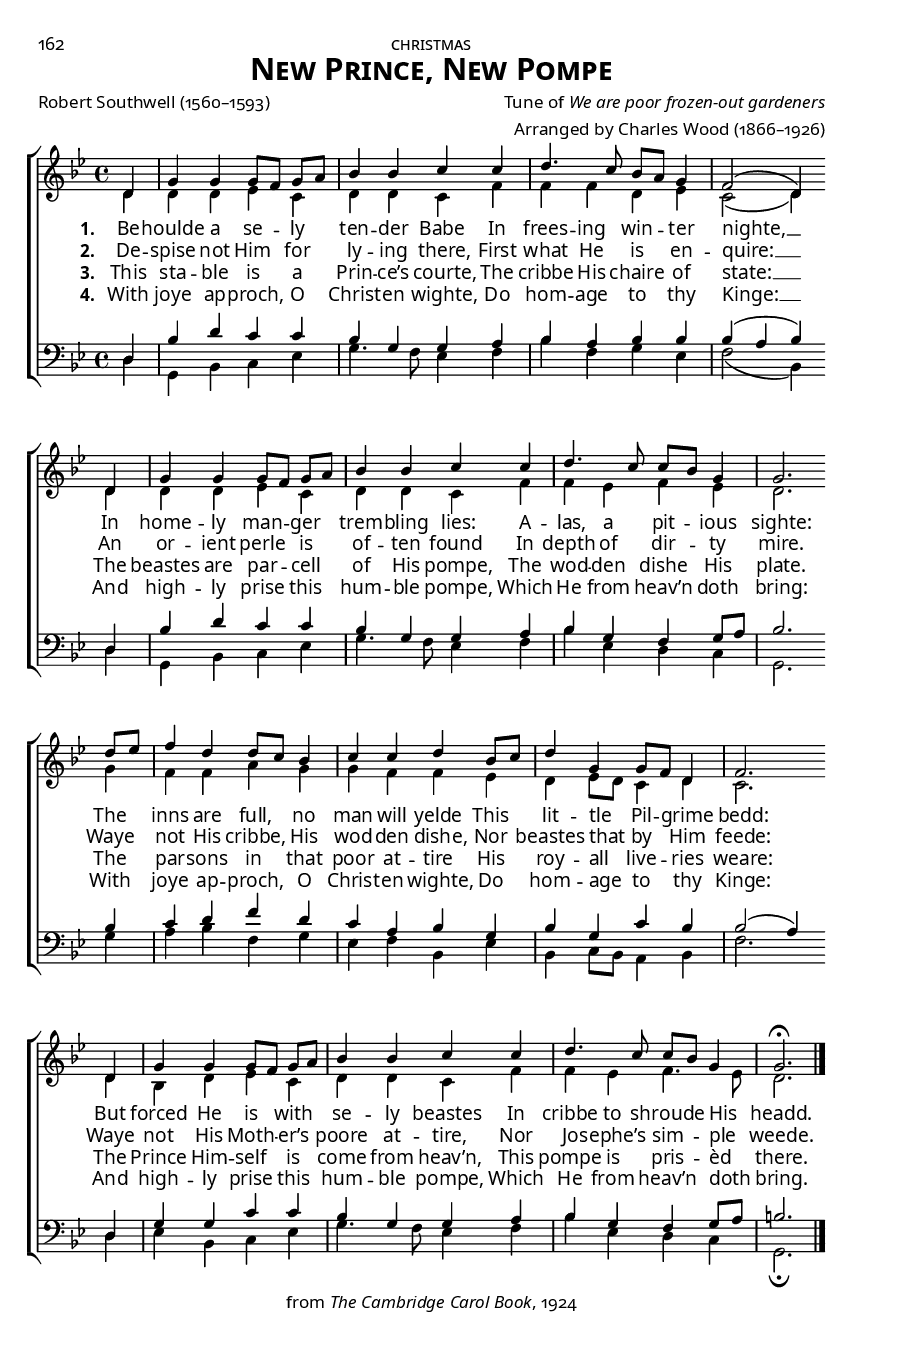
\version "2.14.2"
\include "util.ly"
\header {
  title = \markup{\override #'(font-name . "Garamond Premier Pro Semibold"){ \abs-fontsize #15 \smallCapsOldStyle"New Prince, New Pompe"}}
  poet = \markup\oldStyleNum"Robert Southwell (1560–1593)"
  composer = \markup {"Tune of" \italic"We are poor frozen-out gardeners"}
  arranger = \markup\oldStyleNum"Arranged by Charles Wood (1866–1926)"
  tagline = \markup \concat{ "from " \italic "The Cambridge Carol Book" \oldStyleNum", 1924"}
}
\paper {
  %print-all-headers = ##f
  paper-height = 9\in
  paper-width = 6\in
  indent = 0\in
  %system-system-spacing = #'((basic-distance . 10) (padding . 0))
  %system-system-spacing =
  %  #'((basic-distance . 0)
  %     (minimum-distance . 0)
  %     (padding . -0.35)
  %     (stretchability . 100))
  ragged-last-bottom = ##f
  ragged-bottom = ##f
  two-sided = ##t
  inner-margin = 0.5\in
  outer-margin = 0.25\in
  top-margin = 0.25\in
  bottom-margin = 0.25\in
  first-page-number = #162
  print-first-page-number = ##t
  headerLine = \markup{\override #'(font-name . "Garamond Premier Pro") \smallCapsOldStyle"christmas"}
  oddHeaderMarkup = \markup\fill-line{
     \override #'(font-name . "Garamond Premier Pro")\abs-fontsize #8.5
     \combine 
        \fill-line{"" \on-the-fly #print-page-number-check-first
        \oldStylePageNum""
        }
        \fill-line{\headerLine}
  }
  evenHeaderMarkup = \markup {
     \override #'(font-name . "Garamond Premier Pro")\abs-fontsize #8.5
     \combine
        \on-the-fly #print-page-number-check-first
        \oldStylePageNum""
        \fill-line{\headerLine}
  }
}
#(set-global-staff-size 15) \paper{ #(define fonts (make-pango-font-tree "GoudyOlSt BT" "Garamond Premier Pro" "Garamond Premier Pro" (/ 15 20))) }
global = {
  \key bes \major
  \time 4/4
  \autoBeamOff
  \override DynamicLineSpanner #'staff-padding = #0.0
  \override DynamicLineSpanner #'Y-extent = #'(-1 . 1)
}

sopMusic = \relative c' {
  \partial 4 d4 |
  g g g8[ f] g[ a] |
  bes4 bes c c |
  d4. c8 bes[ a] g4 |
  
  f2( d4) \bar""\break d |
  g g g8[ f] g[ a] |
  bes4 bes c c |
  
  d4. c8 c[ bes] g4 |
  g2. \bar""\break d'8[ ees] |
  f4 d d8[ c] bes4 |
  c c d bes8[ c] |
  d4 g, g8[ f] d4 |
  
  f2. \bar""\break d4 |
  g g g8[ f] g[ a] |
  bes4 bes c c |
  d4. c8 c[ bes] g4 |
  \partial 2. g2.\fermata \bar "|."
}
sopWords = \lyricmode {
  
}

altoMusic = \relative c' {
  d4 |
  d d ees c |
  d d c f |
  f f d ees |
  
  c2( d4) d |
  d d ees c |
  d d c f |
  
  f ees f ees |
  d2. g4 |
  f f a g |
  g f f ees |
  d ees8[ d] c4 d |
  
  c2. d4 |
  bes d ees c |
  d d c f |
  f ees f4. ees8 |
  d2. \bar "|."
}
altoWords = \lyricmode {
  \dropLyricsV
  \set stanza = #"1. "
  Be -- houlde a se -- ly ten -- der Babe
  In frees -- ing win -- ter nighte, __
  In home -- ly man -- ger trem -- bling lies:
  A -- las, a pit -- ious sighte:
  The inns are full, no man will yelde
  This lit -- tle Pil -- grime bedd:
  But forced He is with se -- ly beastes
  In cribbe to \set associatedVoice = "tenors" shroude His headd.
}
altoWordsII = \lyricmode {
  \dropLyricsV
%\markup\italic
  \set stanza = #"2. "
  De -- spise not Him for ly -- ing there,
  First what He is en -- quire: __
  An or -- ient perle is of -- ten found
  In depth of dir -- ty mire.
  Waye not His cribbe, His wod -- den dishe,
  Nor beastes that by Him feede:
  Waye not His Moth -- er’s poore at -- tire,
  Nor Jo -- sephe’s \set associatedVoice = "tenors" sim -- ple weede.
  \set ignoreMelismata = ##t
}
altoWordsIII = \lyricmode {
  \dropLyricsV
  \set stanza = #"3. "
  This sta -- ble is a Prin -- ce’s courte,
  The cribbe His chaire of state: __
  The beastes are par -- cell of His pompe,
  The wod -- den dishe His plate.
  The par -- sons in that poor at -- tire
  His roy -- all live -- ries weare:
  The Prince Him -- self is come from heav’n,
  This pompe is \set associatedVoice = "tenors" pris -- èd there.
  \set ignoreMelismata = ##t
}
altoWordsIV = \lyricmode {
  \dropLyricsV
  \set stanza = #"4. "
  With joye ap -- proch, O Christ -- en wighte,
  Do hom -- age to thy Kinge: __
  And high -- ly prise this hum -- ble pompe,
  Which He from heav’n doth bring:
  With joye ap -- proch, O Christ -- en wighte,
  Do hom -- age to thy Kinge:
  And high -- ly prise this hum -- ble pompe,
  Which He from \set associatedVoice = "tenors" heav’n doth bring.
  \set ignoreMelismata = ##t
}
altoWordsV = \lyricmode {
  \set stanza = #"5. "
  \set ignoreMelismata = ##t
}
altoWordsVI = \lyricmode {
  \set stanza = #"6. "
  \set ignoreMelismata = ##t
}
tenorMusic = \relative c {
  d4 |
  bes' d c c |
  bes g g a |
  bes a bes bes |
  
  bes( a bes) d, |
  bes' d c c |
  bes g g a |
  
  bes g f g8[ a] |
  bes2. bes4 |
  c d f d |
  c a bes g |
  bes g c bes |
  
  bes2( a4) d, |
  g g c c |
  bes g g a |
  bes g f g8[ a] |
  b2. \bar "|."
}
tenorWords = \lyricmode {

}

bassMusic = \relative c {
  d4 |
  g, bes c ees |
  g4. f8 ees4 f |
  bes f g ees |
  
  f2( bes,4) d |
  g, bes c ees |
  g4. f8 ees4 f |
  
  bes ees, d c |
  g2. g'4 |
  a bes f g |
  ees f bes, ees |
  bes c8[ bes] a4 bes |
  
  f'2. d4 |
  ees bes c ees |
  g4. f8 ees4 f |
  bes ees, d c |
  g2.\fermata \bar "|."
}
bassWords = \lyricmode {

}

pianoRH = \relative c' {
  
}
pianoLH = \relative c' {
  
}

\score {
  <<
   \new ChoirStaff <<
    \new Staff = women <<
      \new Voice = "sopranos" { \voiceOne << \global \sopMusic >> }
      \new Voice = "altos" { \voiceTwo << \global \altoMusic >> }
    >>
   \new Staff = men <<
      \clef bass
      \new Voice = "tenors" { \voiceOne << \global \tenorMusic >> }
      \new Voice = "basses" { \voiceTwo << \global \bassMusic >> }
    >>
    \new Lyrics \with { alignAboveContext = #"women" \override VerticalAxisGroup #'nonstaff-relatedstaff-spacing = #'((basic-distance . 1))} \lyricsto "sopranos" \sopWords
    \new Lyrics = "altosVI"  \with { alignBelowContext = #"women" } \lyricsto "altos" \altoWordsVI
    \new Lyrics = "altosV"  \with { alignBelowContext = #"women" } \lyricsto "altos" \altoWordsV
    \new Lyrics = "altosIV"  \with { alignBelowContext = #"women" } \lyricsto "altos" \altoWordsIV
    \new Lyrics = "altosIII"  \with { alignBelowContext = #"women" } \lyricsto "altos" \altoWordsIII
    \new Lyrics = "altosII"  \with { alignBelowContext = #"women" } \lyricsto "altos" \altoWordsII
    \new Lyrics = "altos"  \with { alignBelowContext = #"women" \override VerticalAxisGroup #'nonstaff-relatedstaff-spacing = #'((basic-distance . 1)) } \lyricsto "altos" \altoWords
    \new Lyrics \with { alignAboveContext = #"men" \override VerticalAxisGroup #'nonstaff-relatedstaff-spacing = #'((basic-distance . 1)) } \lyricsto "tenors" \tenorWords
    \new Lyrics \with { alignBelowContext = #"men" \override VerticalAxisGroup #'nonstaff-relatedstaff-spacing = #'((basic-distance . 1)) } \lyricsto "basses" \bassWords
  >>
%    \new PianoStaff << \new Staff { \new Voice { \pianoRH } } \new Staff { \clef "bass" \pianoLH } >>
  >>
  \layout {
    \context {
      \Score
      %\override SpacingSpanner #'base-shortest-duration = #(ly:make-moment 1 8)
      %\override SpacingSpanner #'common-shortest-duration = #(ly:make-moment 1 4)
    }
    \context {
      % Remove all empty staves
      % \Staff \RemoveEmptyStaves \override VerticalAxisGroup #'remove-first = ##t
    }
    \context {
      \Lyrics
      \override LyricText #'X-offset = #center-on-word
    }
  }
  \midi {
    \tempo 4 = 90
    \set Staff.midiInstrument = "flute"
  
    \context {
      \Voice
      \remove "Dynamic_performer"
    }
  }
}
